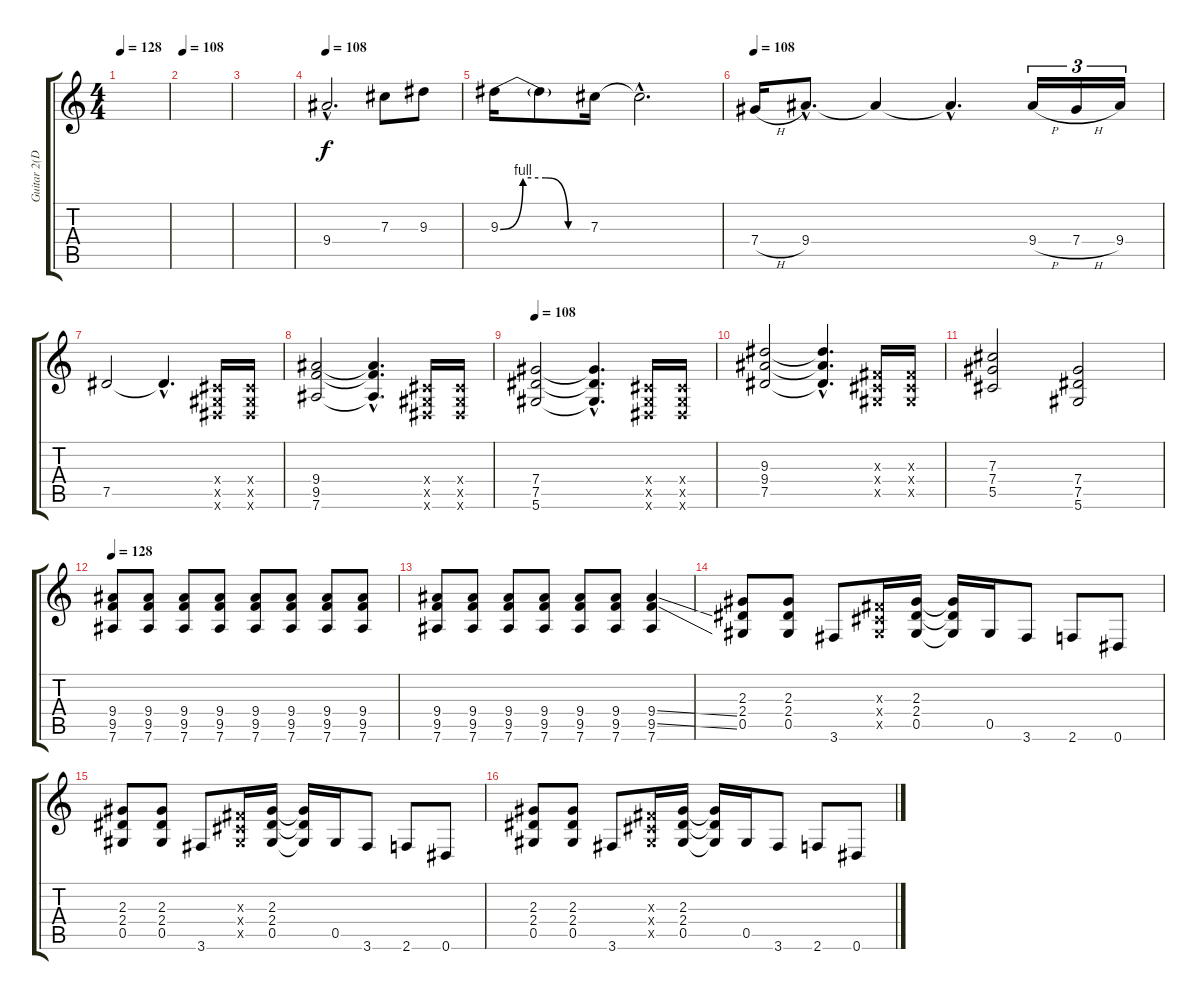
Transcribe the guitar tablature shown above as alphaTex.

\track ("Guitar 2(Dist)" "Guitar 2(D") {instrument overdrivenguitar}
\staff {score tabs}
\tuning (Eb4 Bb3 Gb3 Db3 Ab2 Eb2) {hide}
\ts (4 4)
\tempo 128
\clef g2
\ks c
|
\tempo 108
|
|
\tempo 108
9.4{hac}.2{d} 7.3.8 9.3.8 |
9.3{be (custom 0 0 15 4 30 4 45 0 60 0)}.16 9.3{t}.8 7.3.16 7.3{hac t}.2{d} |
\tempo 108
7.4{h}.16 9.4{hac}.8{d} 9.4{t}.4 9.4{hac t}.4{d} 9.4{h}.16{tu (3 2)} 7.4{h}.16{tu (3 2)} 9.4.16{tu (3 2)} |
7.5.2 7.5{hac t}.4{d} (0.4{x} 0.5{x} 0.6{x}).16 (0.4{x} 0.5{x} 0.6{x}).16 |
(9.4 9.5 7.6).2 (9.4{hac t} 9.5{hac t} 7.6{hac t}).4{d} (0.4{x} 0.5{x} 0.6{x}).16 (0.4{x} 0.5{x} 0.6{x}).16 |
\tempo 108
(7.4 7.5 5.6).2 (7.4{hac t} 7.5{hac t} 5.6{hac t}).4{d} (0.4{x} 0.5{x} 0.6{x}).16 (0.4{x} 0.5{x} 0.6{x}).16 |
(9.3 9.4 7.5).2 (9.3{hac t} 9.4{hac t} 7.5{hac t}).4{d} (0.3{x} 0.4{x} 0.5{x}).16 (0.3{x} 0.4{x} 0.5{x}).16 |
(7.3 7.4 5.5).2 (7.4 7.5 5.6).2 |
\tempo 128
(9.4 9.5 7.6).8 (9.4 9.5 7.6).8 (9.4 9.5 7.6).8 (9.4 9.5 7.6).8 (9.4 9.5 7.6).8 (9.4 9.5 7.6).8 (9.4 9.5 7.6).8 (9.4 9.5 7.6).8 |
(9.4 9.5 7.6).8 (9.4 9.5 7.6).8 (9.4 9.5 7.6).8 (9.4 9.5 7.6).8 (9.4 9.5 7.6).8 (9.4 9.5 7.6).8 (9.4{ss} 9.5{ss} 7.6).4 |
(2.3 2.4 0.5).8 (2.3 2.4 0.5).8 3.6.8 (0.3{x} 0.4{x} 0.5{x}).16 (2.3 2.4 0.5).16 (2.3{t} 2.4{t} 0.5{t}).16 0.5.16 3.6.8 2.6.8 0.6.8 |
(2.3 2.4 0.5).8 (2.3 2.4 0.5).8 3.6.8 (0.3{x} 0.4{x} 0.5{x}).16 (2.3 2.4 0.5).16 (2.3{t} 2.4{t} 0.5{t}).16 0.5.16 3.6.8 2.6.8 0.6.8 |
(2.3 2.4 0.5).8 (2.3 2.4 0.5).8 3.6.8 (0.3{x} 0.4{x} 0.5{x}).16 (2.3 2.4 0.5).16 (2.3{t} 2.4{t} 0.5{t}).16 0.5.16 3.6.8 2.6.8 0.6.8
